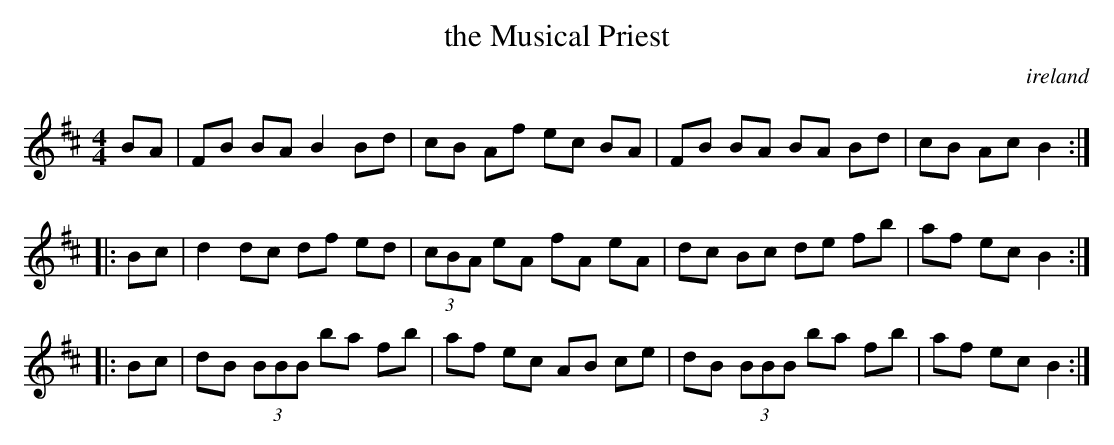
X:1
T:the Musical Priest
O:ireland
M:4/4
K:Bm
BA|\
FB BA B2Bd|cB Af ec BA|FB BA BA Bd|cB Ac B2::
Bc|\
d2 dc df ed|(3cBA eA fA eA|\
dc Bc de fb|af ec B2::
Bc|\
dB (3BBB ba fb|af ec AB ce|\
dB (3BBB ba fb|af ec B2:|
